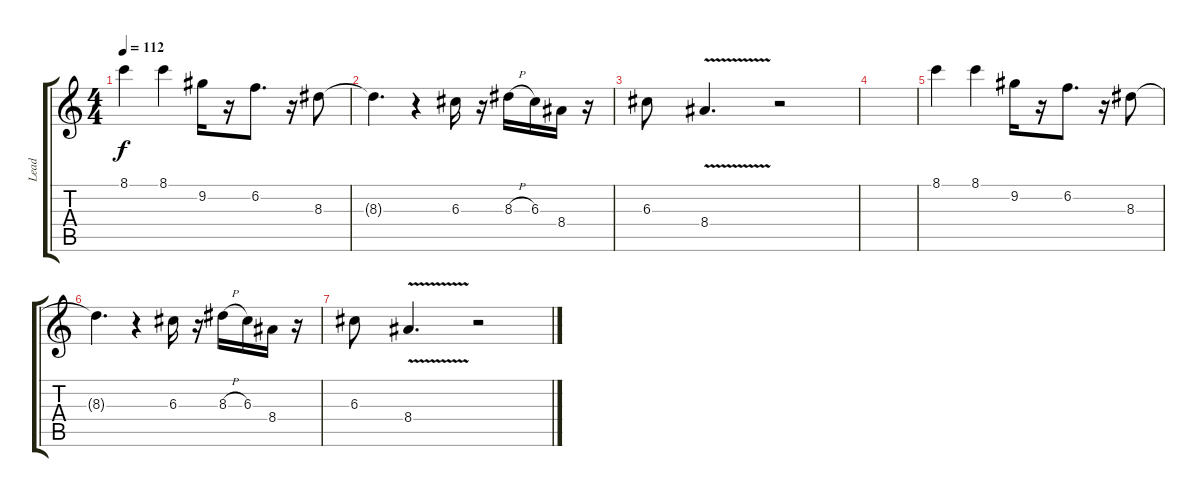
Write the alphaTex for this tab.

\track ("Lead" "Lead") {instrument distortionguitar}
\staff {score tabs}
\tuning (E4 B3 G3 D3 A2 E2) {hide}
\ts (4 4)
\tempo 112
\clef g2
\ks c
8.1.4{dy f} 8.1.4 9.2.16 r.16 6.2.8{d} r.16 8.3.8 |
8.3{t}.4{d} r.4 6.3.16 r.16 8.3{h}.16 6.3.16 8.4.16 r.16 |
6.3.8 8.4{v}.4{d} r.2 |
|
8.1.4 8.1.4 9.2.16 r.16 6.2.8{d} r.16 8.3.8 |
8.3{t}.4{d} r.4 6.3.16 r.16 8.3{h}.16 6.3.16 8.4.16 r.16 |
6.3.8 8.4{v}.4{d} r.2
